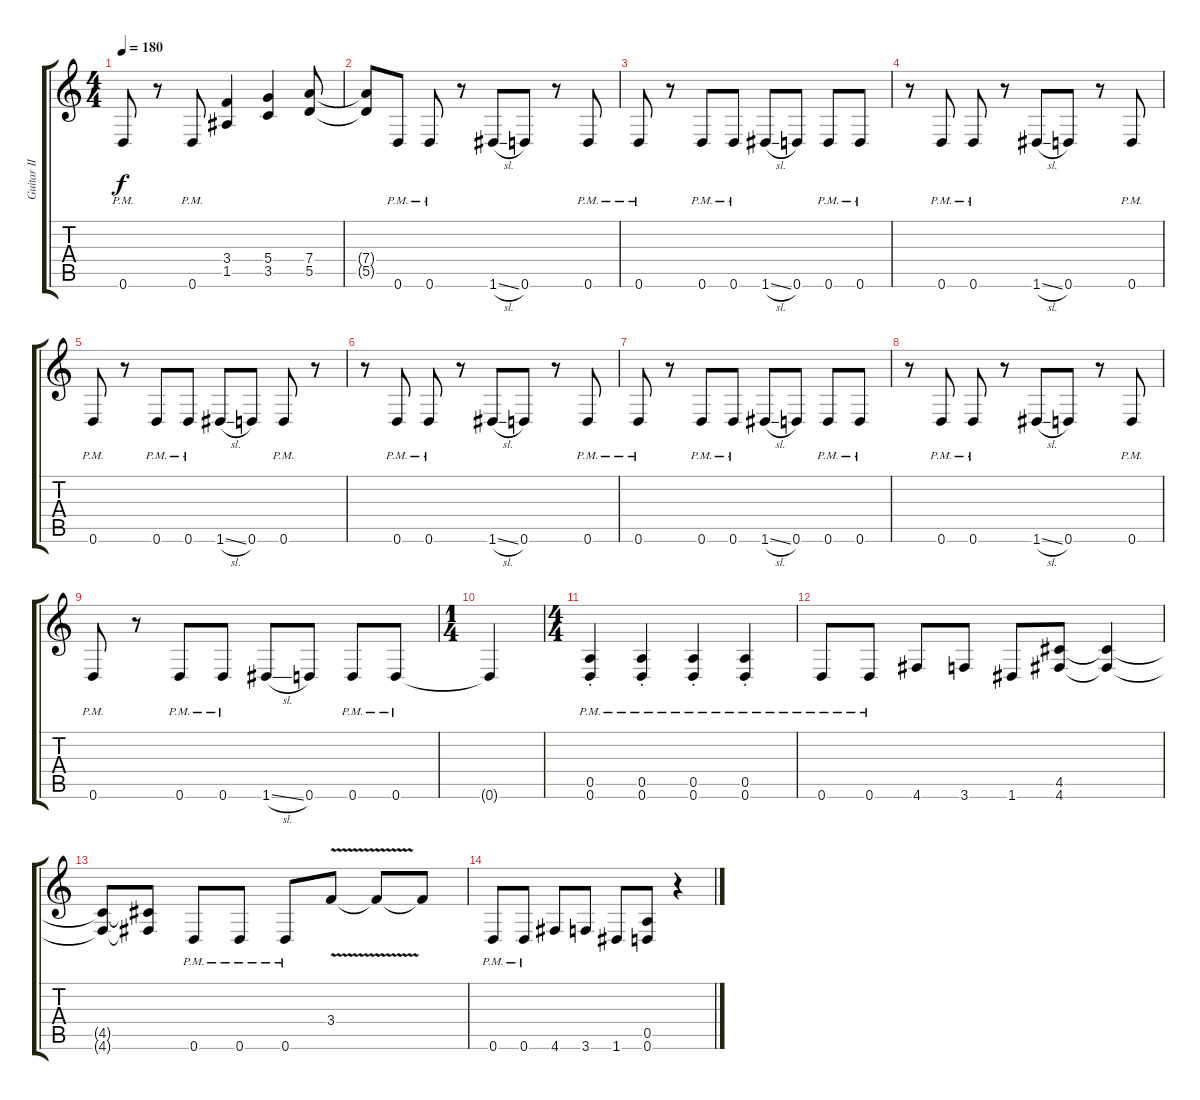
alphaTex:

\track ("Guitar II" "Guitar II") {instrument distortionguitar}
\staff {score tabs}
\tuning (E4 B3 G3 D3 A2 D2) {hide}
\ts (4 4)
\tempo 180
\clef g2
\ks c
0.6{pm}.8{dy f} r.8 0.6{pm}.8 (3.4 1.5).4 (5.4 3.5).4 (7.4 5.5).8 |
(7.4{t} 5.5{t}).8 0.6{pm}.8 0.6{pm}.8 r.8 1.6{sl}.8 0.6.8 r.8 0.6{pm}.8 |
0.6{pm}.8 r.8 0.6{pm}.8 0.6{pm}.8 1.6{sl}.8 0.6.8 0.6{pm}.8 0.6{pm}.8 |
r.8 0.6{pm}.8 0.6{pm}.8 r.8 1.6{sl}.8 0.6.8 r.8 0.6{pm}.8 |
0.6{pm}.8 r.8 0.6{pm}.8 0.6{pm}.8 1.6{sl}.8 0.6.8 0.6{pm}.8 r.8 |
r.8 0.6{pm}.8 0.6{pm}.8 r.8 1.6{sl}.8 0.6.8 r.8 0.6{pm}.8 |
0.6{pm}.8 r.8 0.6{pm}.8 0.6{pm}.8 1.6{sl}.8 0.6.8 0.6{pm}.8 0.6{pm}.8 |
r.8 0.6{pm}.8 0.6{pm}.8 r.8 1.6{sl}.8 0.6.8 r.8 0.6{pm}.8 |
0.6{pm}.8 r.8 0.6{pm}.8 0.6{pm}.8 1.6{sl}.8 0.6.8 0.6{pm}.8 0.6{pm}.8 |
\ts (1 4)
0.6{t}.4 |
\ts (4 4)
(0.5{pm st} 0.6{pm st}).4 (0.5{pm st} 0.6{pm st}).4 (0.5{pm st} 0.6{pm st}).4 (0.5{pm st} 0.6{pm st}).4 |
0.6{pm}.8 0.6{pm}.8 4.6.8 3.6.8 1.6.8 (4.5 4.6).8 (4.5{t} 4.6{t}).4 |
(4.5{t} 4.6{t}).8 (4.5{t} 4.6{t}).8 0.6{pm}.8 0.6{pm}.8 0.6{pm}.8 3.4{v}.8{instrument guitarharmonics} 3.4{t}.8 3.4{t}.8 |
0.6{pm}.8{instrument distortionguitar} 0.6{pm}.8 4.6.8 3.6.8 1.6.8 (0.5 0.6).8 r.4
